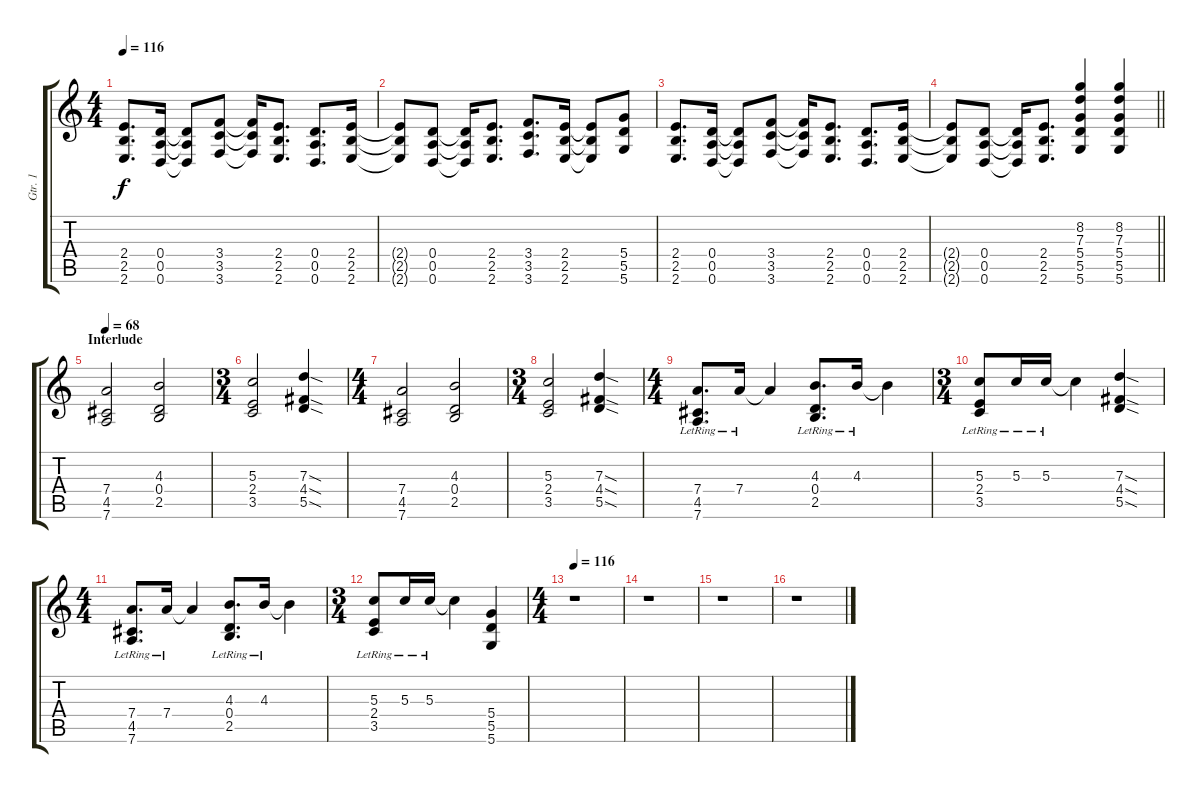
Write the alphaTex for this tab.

\track ("Gtr. 1" "Gtr. 1") {instrument distortionguitar}
\staff {score tabs}
\tuning (E4 B3 G3 D3 A2 D2) {hide}
\ts (4 4)
\tempo 116
\clef g2
\ks c
(2.4 2.5 2.6).8{d dy f} (0.4 0.5 0.6).16 (0.4{t} 0.5{t} 0.6{t}).8 (3.4 3.5 3.6).8 (3.4{t} 3.5{t} 3.6{t}).16 (2.4 2.5 2.6).8{d} (0.4 0.5 0.6).8{d} (2.4 2.5 2.6).16 |
(2.4{t} 2.5{t} 2.6{t}).8 (0.4 0.5 0.6).8 (0.4{t} 0.5{t} 0.6{t}).16 (2.4 2.5 2.6).8{d} (3.4 3.5 3.6).8{d} (2.4 2.5 2.6).16 (2.4{t} 2.5{t} 2.6{t}).8 (5.4 5.5 5.6).8 |
(2.4 2.5 2.6).8{d} (0.4 0.5 0.6).16 (0.4{t} 0.5{t} 0.6{t}).8 (3.4 3.5 3.6).8 (3.4{t} 3.5{t} 3.6{t}).16 (2.4 2.5 2.6).8{d} (0.4 0.5 0.6).8{d} (2.4 2.5 2.6).16 |
\barLineRight lightlight
(2.4{t} 2.5{t} 2.6{t}).8 (0.4 0.5 0.6).8 (0.4{t} 0.5{t} 0.6{t}).16 (2.4 2.5 2.6).8{d} (8.2 7.3 5.4 5.5 5.6).4 (8.2 7.3 5.4 5.5 5.6).4 |
\section ("" "Interlude")
\tempo 68
(7.4 4.5 7.6).2 (4.3 0.4 2.5).2 |
\ts (3 4)
(5.3 2.4 3.5).2 (7.3{sod} 4.4{sod} 5.5{sod}).4 |
\ts (4 4)
(7.4 4.5 7.6).2 (4.3 0.4 2.5).2 |
\ts (3 4)
(5.3 2.4 3.5).2 (7.3{sod} 4.4{sod} 5.5{sod}).4 |
\ts (4 4)
(7.4{lr} 4.5{lr} 7.6{lr}).8{d} 7.4{lr}.16 7.4{t}.4 (4.3{lr} 0.4{lr} 2.5{lr}).8{d} 4.3{lr}.16 4.3{t}.4 |
\ts (3 4)
(5.3{lr} 2.4{lr} 3.5{lr}).8 5.3{lr}.16 5.3{lr}.16 5.3{t}.4 (7.3{sod} 4.4{sod} 5.5{sod}).4 |
\ts (4 4)
(7.4{lr} 4.5{lr} 7.6{lr}).8{d} 7.4{lr}.16 7.4{t}.4 (4.3{lr} 0.4{lr} 2.5{lr}).8{d} 4.3{lr}.16 4.3{t}.4 |
\ts (3 4)
(5.3{lr} 2.4{lr} 3.5{lr}).8 5.3{lr}.16 5.3{lr}.16 5.3{t}.4 (5.4 5.5 5.6).4 |
\ts (4 4)
\tempo 116
r.1 |
r.1 |
r.1 |
r.1{volume 0}
